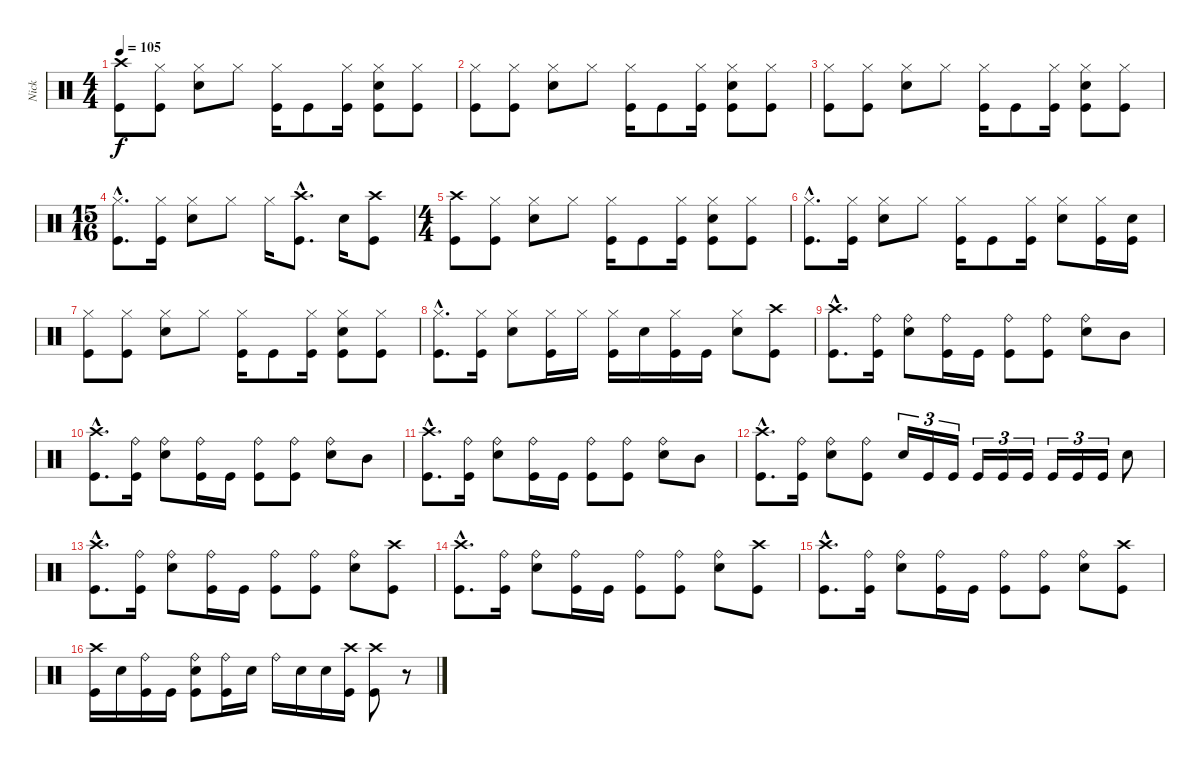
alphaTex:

\track ("Nick" "Nick") {instrument percussion}
\staff {score}
\articulation defaults
\ts (4 4)
\tempo 105
\clef neutral
\ks c
("Kick (hit)" "Crash high (hit)").8{dy f} ("Kick (hit)" "Hi-Hat (closed)").8 ("Hi-Hat (closed)" "Snare (hit) 2").8 "Hi-Hat (closed)".8 ("Kick (hit)" "Hi-Hat (closed)").16 "Kick (hit)".8 ("Kick (hit)" "Hi-Hat (closed)").16 ("Kick (hit)" "Hi-Hat (closed)" "Snare (hit) 2").8 ("Kick (hit)" "Hi-Hat (closed)").8 |
("Kick (hit)" "Hi-Hat (closed)").8 ("Kick (hit)" "Hi-Hat (closed)").8 ("Hi-Hat (closed)" "Snare (hit) 2").8 "Hi-Hat (closed)".8 ("Kick (hit)" "Hi-Hat (closed)").16 "Kick (hit)".8 ("Kick (hit)" "Hi-Hat (closed)").16 ("Kick (hit)" "Hi-Hat (closed)" "Snare (hit) 2").8 ("Kick (hit)" "Hi-Hat (closed)").8 |
("Kick (hit)" "Hi-Hat (closed)").8 ("Kick (hit)" "Hi-Hat (closed)").8 ("Hi-Hat (closed)" "Snare (hit) 2").8 "Hi-Hat (closed)".8 ("Kick (hit)" "Hi-Hat (closed)").16 "Kick (hit)".8 ("Kick (hit)" "Hi-Hat (closed)").16 ("Kick (hit)" "Hi-Hat (closed)" "Snare (hit) 2").8 ("Kick (hit)" "Hi-Hat (closed)").8 |
\ts (15 16)
("Kick (hit)"{hac} "Hi-Hat (closed)"{hac}).8{d} ("Kick (hit)" "Hi-Hat (closed)").16 ("Hi-Hat (closed)" "Snare (hit) 2").8 "Hi-Hat (closed)".8 "Hi-Hat (closed)".16 ("Kick (hit)"{hac} "Crash high (hit)"{hac}).8{d} "Snare (hit) 2".16 ("Kick (hit)" "Crash high (hit)").8 |
\ts (4 4)
("Kick (hit)" "Crash high (hit)").8 ("Kick (hit)" "Hi-Hat (closed)").8 ("Hi-Hat (closed)" "Snare (hit) 2").8 "Hi-Hat (closed)".8 ("Kick (hit)" "Hi-Hat (closed)").16 "Kick (hit)".8 ("Kick (hit)" "Hi-Hat (closed)").16 ("Kick (hit)" "Hi-Hat (closed)" "Snare (hit) 2").8 ("Kick (hit)" "Hi-Hat (closed)").8 |
("Kick (hit)"{hac} "Hi-Hat (closed)"{hac}).8{d} ("Kick (hit)" "Hi-Hat (closed)").16 ("Hi-Hat (closed)" "Snare (hit) 2").8 "Hi-Hat (closed)".8 ("Kick (hit)" "Hi-Hat (closed)").16 "Kick (hit)".8 ("Kick (hit)" "Hi-Hat (closed)").16 ("Hi-Hat (closed)" "Snare (hit) 2").8 ("Kick (hit)" "Hi-Hat (closed)").16 ("Kick (hit)" "Snare (hit) 2").16 |
("Kick (hit)" "Hi-Hat (closed)").8 ("Kick (hit)" "Hi-Hat (closed)").8 ("Hi-Hat (closed)" "Snare (hit) 2").8 "Hi-Hat (closed)".8 ("Kick (hit)" "Hi-Hat (closed)").16 "Kick (hit)".8 ("Kick (hit)" "Hi-Hat (closed)").16 ("Kick (hit)" "Hi-Hat (closed)" "Snare (hit) 2").8 ("Kick (hit)" "Hi-Hat (closed)").8 |
("Kick (hit)"{hac} "Hi-Hat (closed)"{hac}).8{d} ("Kick (hit)" "Hi-Hat (closed)").16 ("Hi-Hat (closed)" "Snare (hit) 2").8 ("Kick (hit)" "Hi-Hat (closed)").16 "Hi-Hat (closed)".16 ("Kick (hit)" "Hi-Hat (closed)").16 "Snare (hit) 2".16 ("Kick (hit)" "Hi-Hat (closed)").16 "Kick (hit)".16 ("Hi-Hat (closed)" "Snare (hit) 2").8 ("Kick (hit)" "Crash high (hit)").8 |
("Kick (hit)"{hac} "Crash high (hit)"{hac}).8{d} ("Kick (hit)" "Ride (bell)").16 ("Ride (bell)" "Snare (hit) 2").8 ("Kick (hit)" "Ride (bell)").16 "Kick (hit)".16 ("Kick (hit)" "Ride (bell)").8 ("Kick (hit)" "Ride (bell)").8 ("Ride (bell)" "Snare (hit) 2").8 "Mid Tom (hit)".8 |
("Kick (hit)"{hac} "Crash high (hit)"{hac}).8{d} ("Kick (hit)" "Ride (bell)").16 ("Ride (bell)" "Snare (hit) 2").8 ("Kick (hit)" "Ride (bell)").16 "Kick (hit)".16 ("Kick (hit)" "Ride (bell)").8 ("Kick (hit)" "Ride (bell)").8 ("Ride (bell)" "Snare (hit) 2").8 "Mid Tom (hit)".8 |
("Kick (hit)"{hac} "Crash high (hit)"{hac}).8{d} ("Kick (hit)" "Ride (bell)").16 ("Ride (bell)" "Snare (hit) 2").8 ("Kick (hit)" "Ride (bell)").16 "Kick (hit)".16 ("Kick (hit)" "Ride (bell)").8 ("Kick (hit)" "Ride (bell)").8 ("Ride (bell)" "Snare (hit) 2").8 "Mid Tom (hit)".8 |
("Kick (hit)"{hac} "Crash high (hit)"{hac}).8{d} ("Kick (hit)" "Ride (bell)").16 ("Ride (bell)" "Snare (hit) 2").8 ("Kick (hit)" "Ride (bell)").8 "Snare (hit) 2".16{tu (3 2)} "Kick (hit)".16{tu (3 2)} "Kick (hit)".16{tu (3 2)} "Kick (hit)".16{tu (3 2)} "Kick (hit)".16{tu (3 2)} "Kick (hit)".16{tu (3 2)} "Kick (hit)".16{tu (3 2)} "Kick (hit)".16{tu (3 2)} "Kick (hit)".16{tu (3 2)} "Snare (hit) 2".8 |
("Kick (hit)"{hac} "Crash high (hit)"{hac}).8{d} ("Kick (hit)" "Ride (bell)").16 ("Ride (bell)" "Snare (hit) 2").8 ("Kick (hit)" "Ride (bell)").16 "Kick (hit)".16 ("Kick (hit)" "Ride (bell)").8 ("Kick (hit)" "Ride (bell)").8 ("Ride (bell)" "Snare (hit) 2").8 ("Kick (hit)" "Crash high (hit)").8 |
("Kick (hit)"{hac} "Crash high (hit)"{hac}).8{d} ("Kick (hit)" "Ride (bell)").16 ("Ride (bell)" "Snare (hit) 2").8 ("Kick (hit)" "Ride (bell)").16 "Kick (hit)".16 ("Kick (hit)" "Ride (bell)").8 ("Kick (hit)" "Ride (bell)").8 ("Ride (bell)" "Snare (hit) 2").8 ("Kick (hit)" "Crash high (hit)").8 |
("Kick (hit)"{hac} "Crash high (hit)"{hac}).8{d} ("Kick (hit)" "Ride (bell)").16 ("Ride (bell)" "Snare (hit) 2").8 ("Kick (hit)" "Ride (bell)").16 "Kick (hit)".16 ("Kick (hit)" "Ride (bell)").8 ("Kick (hit)" "Ride (bell)").8 ("Ride (bell)" "Snare (hit) 2").8 ("Kick (hit)" "Crash high (hit)").8 |
("Kick (hit)" "Crash high (hit)").16 "Snare (hit) 2".16 ("Kick (hit)" "Ride (bell)").16 "Kick (hit)".16 ("Kick (hit)" "Ride (bell)" "Snare (hit) 2").8 ("Kick (hit)" "Ride (bell)").16 "Snare (hit) 2".16 "Ride (bell)".16 "Snare (hit) 2".16 "Snare (hit) 2".16 ("Kick (hit)" "Crash high (hit)").16 ("Kick (hit)" "Crash high (hit)").8 r.8
